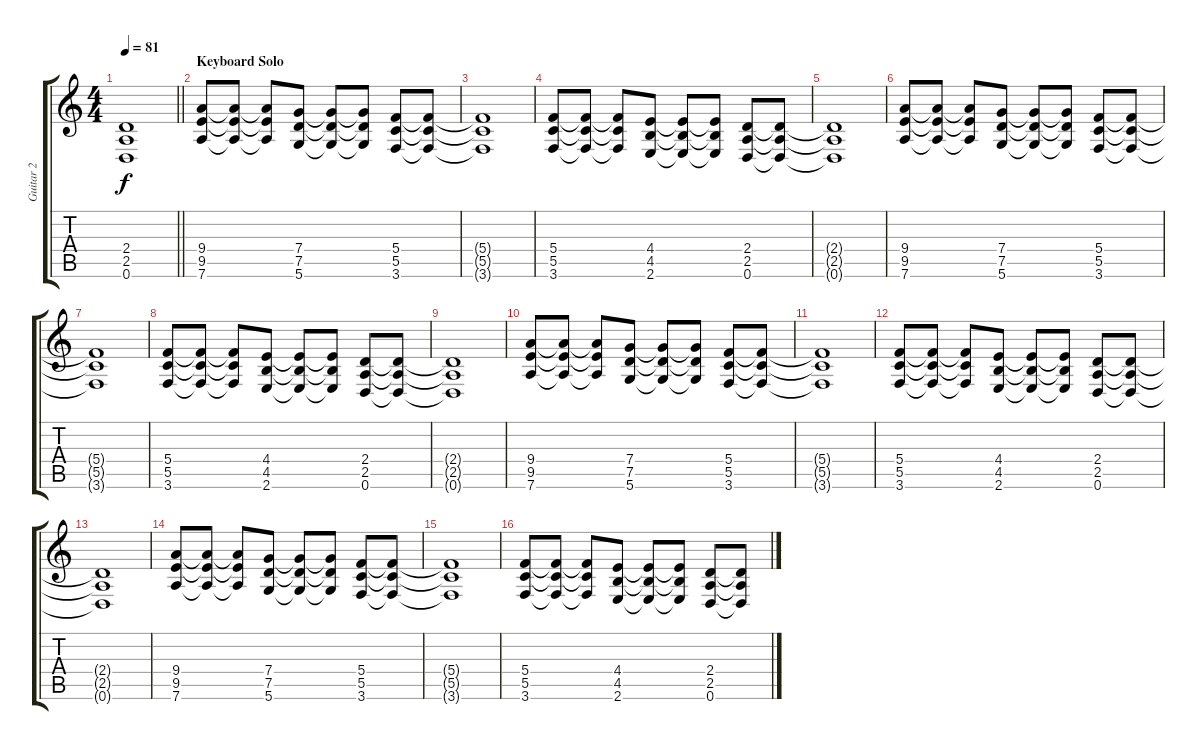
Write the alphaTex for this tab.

\track ("Guitar 2" "Guitar 2") {instrument overdrivenguitar}
\staff {score tabs}
\tuning (D4 A3 F3 C3 G2 D2) {hide}
\ts (4 4)
\tempo 81
\clef g2
\barLineRight lightlight
\ks c
(2.4{t} 2.5{t} 0.6{t}).1{dy f} |
\section ("" "Keyboard Solo")
(9.4 9.5 7.6).8 (9.4{t} 9.5{t} 7.6{t}).8 (9.4{t} 9.5{t} 7.6{t}).8 (7.4 7.5 5.6).8 (7.4{t} 7.5{t} 5.6{t}).8 (7.4{t} 7.5{t} 5.6{t}).8 (5.4 5.5 3.6).8 (5.4{t} 5.5{t} 3.6{t}).8 |
(5.4{t} 5.5{t} 3.6{t}).1 |
(5.4 5.5 3.6).8 (5.4{t} 5.5{t} 3.6{t}).8 (5.4{t} 5.5{t} 3.6{t}).8 (4.4 4.5 2.6).8 (4.4{t} 4.5{t} 2.6{t}).8 (4.4{t} 4.5{t} 2.6{t}).8 (2.4 2.5 0.6).8 (2.4{t} 2.5{t} 0.6{t}).8 |
(2.4{t} 2.5{t} 0.6{t}).1 |
(9.4 9.5 7.6).8 (9.4{t} 9.5{t} 7.6{t}).8 (9.4{t} 9.5{t} 7.6{t}).8 (7.4 7.5 5.6).8 (7.4{t} 7.5{t} 5.6{t}).8 (7.4{t} 7.5{t} 5.6{t}).8 (5.4 5.5 3.6).8 (5.4{t} 5.5{t} 3.6{t}).8 |
(5.4{t} 5.5{t} 3.6{t}).1 |
(5.4 5.5 3.6).8 (5.4{t} 5.5{t} 3.6{t}).8 (5.4{t} 5.5{t} 3.6{t}).8 (4.4 4.5 2.6).8 (4.4{t} 4.5{t} 2.6{t}).8 (4.4{t} 4.5{t} 2.6{t}).8 (2.4 2.5 0.6).8 (2.4{t} 2.5{t} 0.6{t}).8 |
(2.4{t} 2.5{t} 0.6{t}).1 |
(9.4 9.5 7.6).8 (9.4{t} 9.5{t} 7.6{t}).8 (9.4{t} 9.5{t} 7.6{t}).8 (7.4 7.5 5.6).8 (7.4{t} 7.5{t} 5.6{t}).8 (7.4{t} 7.5{t} 5.6{t}).8 (5.4 5.5 3.6).8 (5.4{t} 5.5{t} 3.6{t}).8 |
(5.4{t} 5.5{t} 3.6{t}).1 |
(5.4 5.5 3.6).8 (5.4{t} 5.5{t} 3.6{t}).8 (5.4{t} 5.5{t} 3.6{t}).8 (4.4 4.5 2.6).8 (4.4{t} 4.5{t} 2.6{t}).8 (4.4{t} 4.5{t} 2.6{t}).8 (2.4 2.5 0.6).8 (2.4{t} 2.5{t} 0.6{t}).8 |
(2.4{t} 2.5{t} 0.6{t}).1 |
(9.4 9.5 7.6).8 (9.4{t} 9.5{t} 7.6{t}).8 (9.4{t} 9.5{t} 7.6{t}).8 (7.4 7.5 5.6).8 (7.4{t} 7.5{t} 5.6{t}).8 (7.4{t} 7.5{t} 5.6{t}).8 (5.4 5.5 3.6).8 (5.4{t} 5.5{t} 3.6{t}).8 |
(5.4{t} 5.5{t} 3.6{t}).1 |
(5.4 5.5 3.6).8 (5.4{t} 5.5{t} 3.6{t}).8 (5.4{t} 5.5{t} 3.6{t}).8 (4.4 4.5 2.6).8 (4.4{t} 4.5{t} 2.6{t}).8 (4.4{t} 4.5{t} 2.6{t}).8 (2.4 2.5 0.6).8 (2.4{t} 2.5{t} 0.6{t}).8
